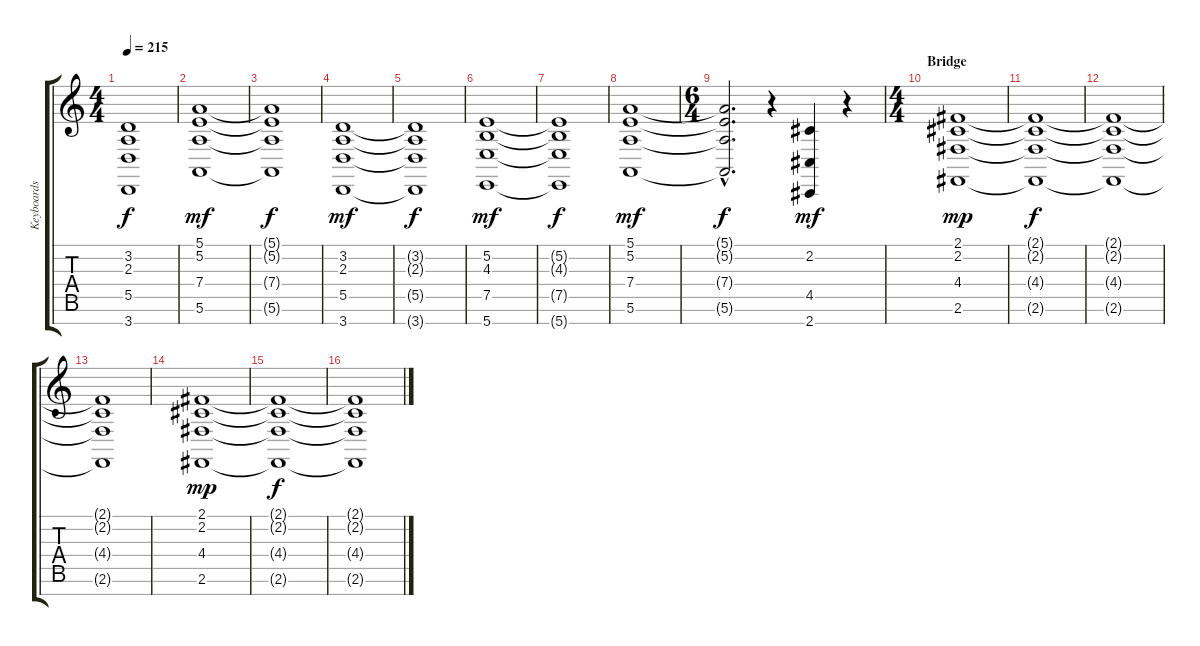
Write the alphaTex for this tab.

\track ("Keyboards 1" "Keyboards ") {instrument stringensemble1}
\staff {score tabs}
\tuning (E4 B3 G3 D3 A2 E2 B1) {hide}
\ts (4 4)
\tempo 215
\clef g2
\ks c
(3.2{t} 2.3{t} 5.5{t} 3.7{t}).1{dy f} |
(5.1 5.2 7.4 5.6).1{dy mf} |
(5.1{t} 5.2{t} 7.4{t} 5.6{t}).1{dy f} |
(3.2 2.3 5.5 3.7).1{dy mf} |
(3.2{t} 2.3{t} 5.5{t} 3.7{t}).1{dy f} |
(5.2 4.3 7.5 5.7).1{dy mf} |
(5.2{t} 4.3{t} 7.5{t} 5.7{t}).1{dy f} |
(5.1 5.2 7.4 5.6).1{dy mf} |
\ts (6 4)
(5.1{hac t} 5.2{hac t} 7.4{hac t} 5.6{hac t}).2{d dy f} r.4 (2.2 4.5 2.7).4{dy mf} r.4 |
\ts (4 4)
\section ("" "Bridge")
(2.1 2.2 4.4 2.6).1{dy mp} |
(2.1{t} 2.2{t} 4.4{t} 2.6{t}).1{dy f} |
(2.1{t} 2.2{t} 4.4{t} 2.6{t}).1 |
(2.1{t} 2.2{t} 4.4{t} 2.6{t}).1 |
(2.1 2.2 4.4 2.6).1{dy mp} |
(2.1{t} 2.2{t} 4.4{t} 2.6{t}).1{dy f} |
(2.1{t} 2.2{t} 4.4{t} 2.6{t}).1
